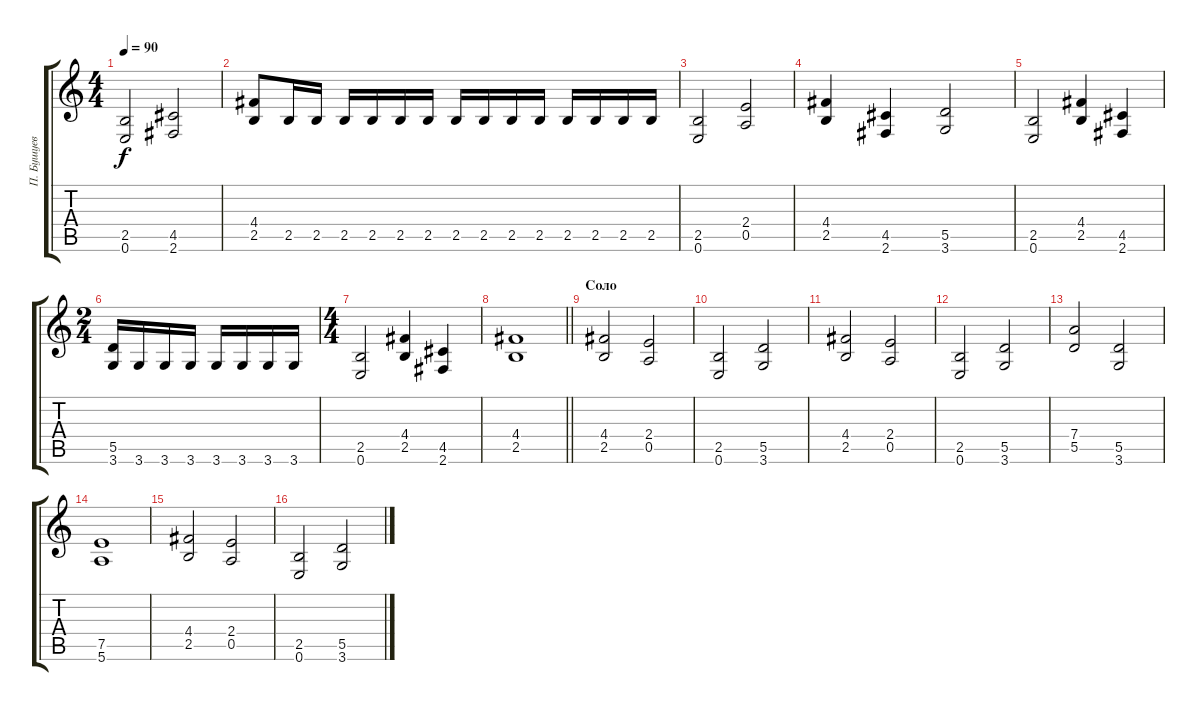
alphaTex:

\track ("П. Бушуев" "П. Бушуев") {instrument acousticguitarsteel}
\staff {score tabs}
\tuning (E4 B3 G3 D3 A2 E2) {hide}
\ts (4 4)
\tempo 90
\clef g2
\ks c
(2.5 0.6).2{dy f} (4.5 2.6).2 |
(4.4 2.5).8 2.5.16 2.5.16 2.5.16 2.5.16 2.5.16 2.5.16 2.5.16 2.5.16 2.5.16 2.5.16 2.5.16 2.5.16 2.5.16 2.5.16 |
(2.5 0.6).2 (2.4 0.5).2 |
(4.4 2.5).4 (4.5 2.6).4 (5.5 3.6).2 |
(2.5 0.6).2 (4.4 2.5).4 (4.5 2.6).4 |
\ts (2 4)
(5.5 3.6).16 3.6.16 3.6.16 3.6.16 3.6.16 3.6.16 3.6.16 3.6.16 |
\ts (4 4)
(2.5 0.6).2 (4.4 2.5).4 (4.5 2.6).4 |
\barLineRight lightlight
(4.4 2.5).1 |
\section ("" "Соло")
(4.4 2.5).2 (2.4 0.5).2 |
(2.5 0.6).2 (5.5 3.6).2 |
(4.4 2.5).2 (2.4 0.5).2 |
(2.5 0.6).2 (5.5 3.6).2 |
(7.4 5.5).2 (5.5 3.6).2 |
(7.5 5.6).1 |
(4.4 2.5).2 (2.4 0.5).2 |
(2.5 0.6).2 (5.5 3.6).2
